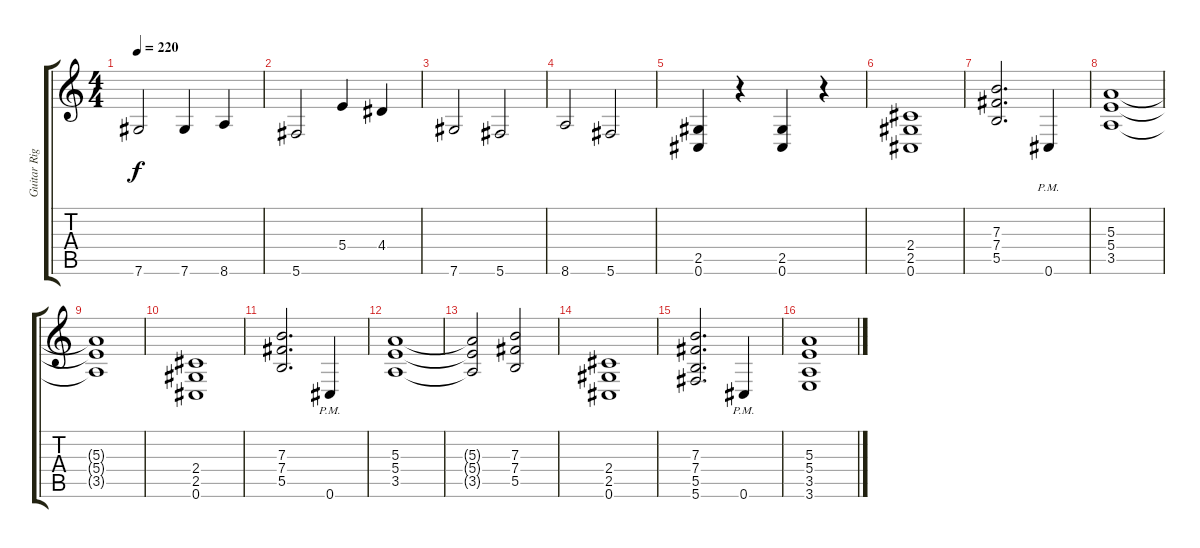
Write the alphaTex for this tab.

\track ("Guitar Rigth" "Guitar Rig") {instrument distortionguitar}
\staff {score tabs}
\tuning (Db4 Ab3 E3 B2 Gb2 Db2) {hide}
\ts (4 4)
\tempo 220
\clef g2
\ks c
7.6.2{dy f} 7.6.4 8.6.4 |
5.6.2 5.4.4 4.4.4 |
7.6.2 5.6.2 |
8.6.2 5.6.2 |
(2.5 0.6).4 r.4 (2.5 0.6).4 r.4 |
(2.4 2.5 0.6).1 |
(7.3 7.4 5.5).2{d} 0.6{pm}.4 |
(5.3 5.4 3.5).1 |
(5.3{t} 5.4{t} 3.5{t}).1 |
(2.4 2.5 0.6).1 |
(7.3 7.4 5.5).2{d} 0.6{pm}.4 |
(5.3 5.4 3.5).1 |
(5.3{t} 5.4{t} 3.5{t}).2 (7.3 7.4 5.5).2 |
(2.4 2.5 0.6).1 |
(7.3 7.4 5.5 5.6).2{d} 0.6{pm}.4 |
(5.3 5.4 3.5 3.6).1
